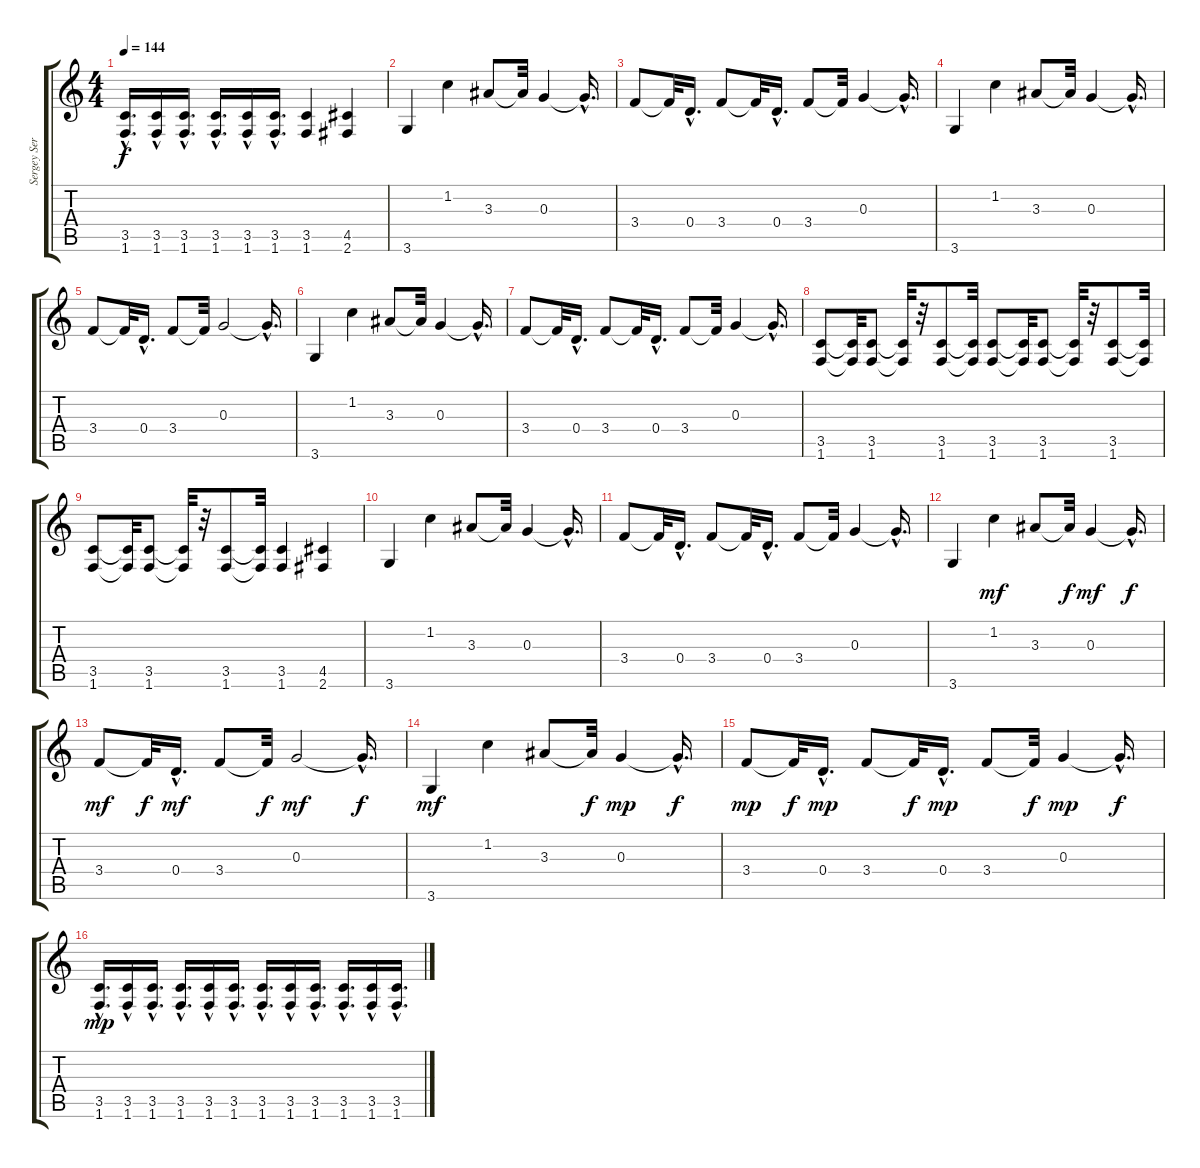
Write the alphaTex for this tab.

\track ("Sergey Seryogin" "Sergey Ser") {instrument distortionguitar}
\staff {score tabs}
\tuning (E4 B3 G3 D3 A2 E2) {hide}
\ts (4 4)
\tempo 144
\clef g2
\ks c
(3.5{hac} 1.6{hac}).16{d dy f} (3.5{hac} 1.6{hac}).16 (3.5{hac} 1.6{hac}).16{d} (3.5{hac} 1.6{hac}).16{d} (3.5{hac} 1.6{hac}).16 (3.5{hac} 1.6{hac}).16{d} (3.5 1.6).4 (4.5 2.6).4 |
3.6.4 1.2.4 3.3.8 3.3{t}.32 0.3.4 0.3{hac t}.16{d} |
3.4.8 3.4{t}.32 0.4{hac}.16{d} 3.4.8 3.4{t}.32 0.4{hac}.16{d} 3.4.8 3.4{t}.32 0.3.4 0.3{hac t}.16{d} |
3.6.4 1.2.4 3.3.8 3.3{t}.32 0.3.4 0.3{hac t}.16{d} |
3.4.8 3.4{t}.32 0.4{hac}.16{d} 3.4.8 3.4{t}.32 0.3.2 0.3{hac t}.16{d} |
3.6.4 1.2.4 3.3.8 3.3{t}.32 0.3.4 0.3{hac t}.16{d} |
3.4.8 3.4{t}.32 0.4{hac}.16{d} 3.4.8 3.4{t}.32 0.4{hac}.16{d} 3.4.8 3.4{t}.32 0.3.4 0.3{hac t}.16{d} |
(3.5 1.6).8 (3.5{t} 1.6{t}).32 (3.5 1.6).8 (3.5{t} 1.6{t}).32 r.32 (3.5 1.6).8 (3.5{t} 1.6{t}).32 (3.5 1.6).8 (3.5{t} 1.6{t}).32 (3.5 1.6).8 (3.5{t} 1.6{t}).32 r.32 (3.5 1.6).8 (3.5{t} 1.6{t}).32 |
(3.5 1.6).8 (3.5{t} 1.6{t}).32 (3.5 1.6).8 (3.5{t} 1.6{t}).32 r.32 (3.5 1.6).8 (3.5{t} 1.6{t}).32 (3.5 1.6).4 (4.5 2.6).4 |
3.6.4 1.2.4 3.3.8 3.3{t}.32 0.3.4 0.3{hac t}.16{d} |
3.4.8 3.4{t}.32 0.4{hac}.16{d} 3.4.8 3.4{t}.32 0.4{hac}.16{d} 3.4.8 3.4{t}.32 0.3.4 0.3{hac t}.16{d} |
3.6.4 1.2.4{dy mf} 3.3.8 3.3{t}.32{dy f} 0.3.4{dy mf} 0.3{hac t}.16{d dy f} |
3.4.8{dy mf} 3.4{t}.32{dy f} 0.4{hac}.16{d dy mf} 3.4.8 3.4{t}.32{dy f} 0.3.2{dy mf} 0.3{hac t}.16{d dy f} |
3.6.4{dy mf} 1.2.4 3.3.8 3.3{t}.32{dy f} 0.3.4{dy mp} 0.3{hac t}.16{d dy f} |
3.4.8{dy mp} 3.4{t}.32{dy f} 0.4{hac}.16{d dy mp} 3.4.8 3.4{t}.32{dy f} 0.4{hac}.16{d dy mp} 3.4.8 3.4{t}.32{dy f} 0.3.4{dy mp} 0.3{hac t}.16{d dy f} |
(3.5{hac} 1.6{hac}).16{d dy mp} (3.5{hac} 1.6{hac}).16 (3.5{hac} 1.6{hac}).16{d} (3.5{hac} 1.6{hac}).16{d} (3.5{hac} 1.6{hac}).16 (3.5{hac} 1.6{hac}).16{d} (3.5{hac} 1.6{hac}).16{d} (3.5{hac} 1.6{hac}).16 (3.5{hac} 1.6{hac}).16{d} (3.5{hac} 1.6{hac}).16{d} (3.5{hac} 1.6{hac}).16 (3.5{hac} 1.6{hac}).16{d}
